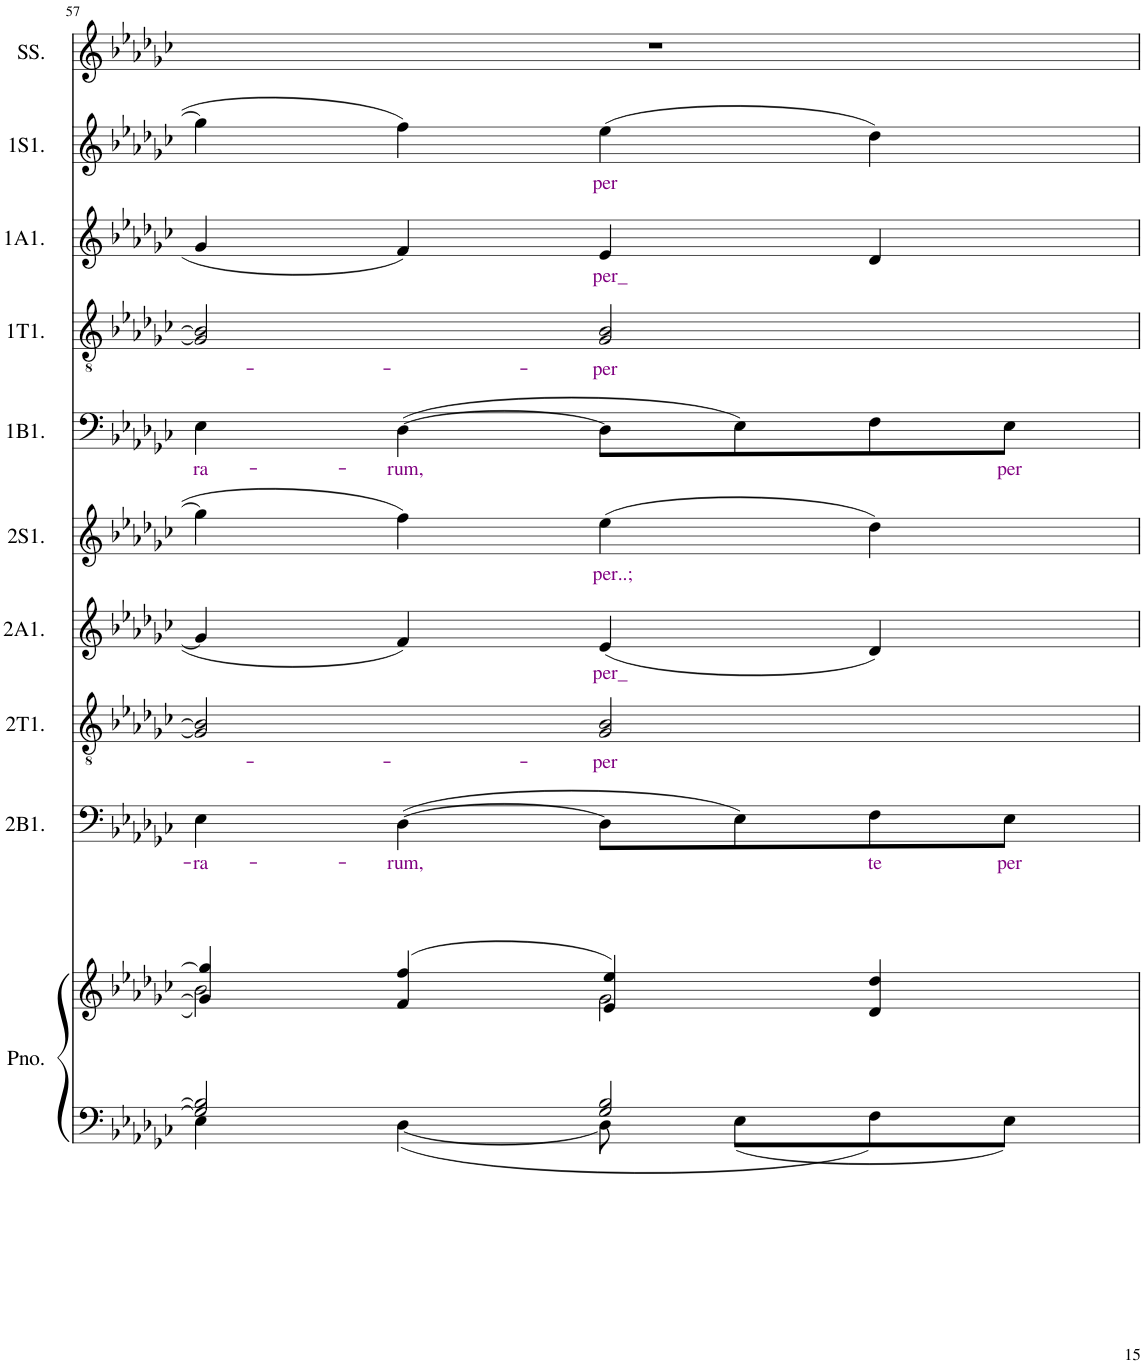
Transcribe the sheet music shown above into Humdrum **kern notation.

**kern	**kern	**kern	**text	**kern	**text	**kern	**text	**kern	**text	**kern	**text	**kern	**text	**kern	**text	**kern	**text	**kern
*part10	*part10	*part9	*part9	*part8	*part8	*part7	*part7	*part6	*part6	*part5	*part5	*part4	*part4	*part3	*part3	*part2	*part2	*part1
*staff11	*staff10	*staff9	*staff9	*staff8	*staff8	*staff7	*staff7	*staff6	*staff6	*staff5	*staff5	*staff4	*staff4	*staff3	*staff3	*staff2	*staff2	*staff1
*I"Piano	*	*I"C2 Bass 1	*	*I"C2 Tenor 1	*	*I"C2 Alto 1	*	*I"C1 Soprano 1	*	*I"C1 Bass 1	*	*I"C1 Tenor 1	*	*I"C1 Alto 1	*	*I"C1 Soprano 1	*	*I"Soprano Solo
*I'Pno.	*	*I'2B1.	*	*I'2T1.	*	*I'2A1.	*	*I'2S1.	*	*I'1B1.	*	*I'1T1.	*	*I'1A1.	*	*I'1S1.	*	*I'SS.
!!LO:PB:g=z
*clefF4	*clefG2	*clefF4	*	*clefGv2	*	*clefG2	*	*clefG2	*	*clefF4	*	*clefGv2	*	*clefG2	*	*clefG2	*	*clefG2
*	*	*	*	*	*	*Trd1c2	*	*	*	*	*	*	*	*Trd1c2	*	*	*	*
*k[b-e-a-d-g-c-]	*k[b-e-a-d-g-c-]	*k[b-e-a-d-g-c-]	*	*k[b-e-a-d-g-c-]	*	*k[b-e-a-d-g-c-]	*	*k[b-e-a-d-g-c-]	*	*k[b-e-a-d-g-c-]	*	*k[b-e-a-d-g-c-]	*	*k[b-e-a-d-g-c-]	*	*k[b-e-a-d-g-c-]	*	*k[b-e-a-d-g-c-]
*M4/4	*M4/4	*M4/4	*	*M4/4	*	*M4/4	*	*M4/4	*	*M4/4	*	*M4/4	*	*M4/4	*	*M4/4	*	*M4/4
*met(c)	*met(c)	*met(c)	*	*met(c)	*	*met(c)	*	*met(c)	*	*met(c)	*	*met(c)	*	*met(c)	*	*met(c)	*	*met(c)
=57	=57	=57	=57	=57	=57	=57	=57	=57	=57	=57	=57	=57	=57	=57	=57	=57	=57	=57
*^	*^	*	*	*	*	*	*	*	*	*	*	*	*	*	*	*	*	*
!	!	!	!	!	!LO:LY:b:color=#800080	!	!	!	!	!	!	!	!LO:LY:b:color=#800080	!	!	!	!	!	!	!
2G-/] 2B-/]	4E-\	4g-/] 4gg-/]	2b-\	4E-\	-ra-	2G-/] 2B-/]	.	4g-/]	.	4gg-\]	.	4E-\	ra-	2G-/] 2B-/]	.	4g-/	.	4gg-\]	.	1r
!	!	!	!	!	!LO:LY:b:color=#800080	!	!	!	!	!	!	!	!LO:LY:b:color=#800080	!	!	!	!	!	!	!
.	[4D-\	(4f/ 4ff/	.	([4D-\	-rum,	.	.	4f/	.	4ff\	.	([4D-\	-rum,	.	.	4f/	.	4ff\	.	.
!	!	!	!	!	!	!	!LO:LY:b:color=#800080	!	!LO:LY:b:color=#800080	!	!LO:LY:b:color=#800080	!	!	!	!LO:LY:b:color=#800080	!	!LO:LY:b:color=#800080	!	!LO:LY:b:color=#800080	!
2G-/ 2B-/	8D-\]	4e-/ 4ee-/)	2g-\	8D-\L]	.	2G-/ 2B-/	-per	(4e-/	per_	(4ee-\	per..;	8D-\L]	.	2G-/ 2B-/	-per	4e-/	-per_	(4ee-\	per	.
.	8E-\L	.	.	8E-\)	.	.	.	.	.	.	.	8E-\)	.	.	.	.	.	.	.	.
!	!	!	!	!	!LO:LY:b:color=#800080	!	!	!	!	!	!	!	!	!	!	!	!	!	!	!
.	8F\	4d-/ 4dd-/	.	8F\	te	.	.	4d-/)	.	4dd-\)	.	8F\	.	.	.	4d-/	.	4dd-\)	.	.
!	!	!	!	!	!LO:LY:b:color=#800080	!	!	!	!	!	!	!	!LO:LY:b:color=#800080	!	!	!	!	!	!	!
.	8E-\J	.	.	8E-\J	per	.	.	.	.	.	.	8E-\J	per	.	.	.	.	.	.	.
*v	*v	*	*	*	*	*	*	*	*	*	*	*	*	*	*	*	*	*	*	*
*	*v	*v	*	*	*	*	*	*	*	*	*	*	*	*	*	*	*	*	*
=	=	=	=	=	=	=	=	=	=	=	=	=	=	=	=	=	=	=
*-	*-	*-	*-	*-	*-	*-	*-	*-	*-	*-	*-	*-	*-	*-	*-	*-	*-	*-
